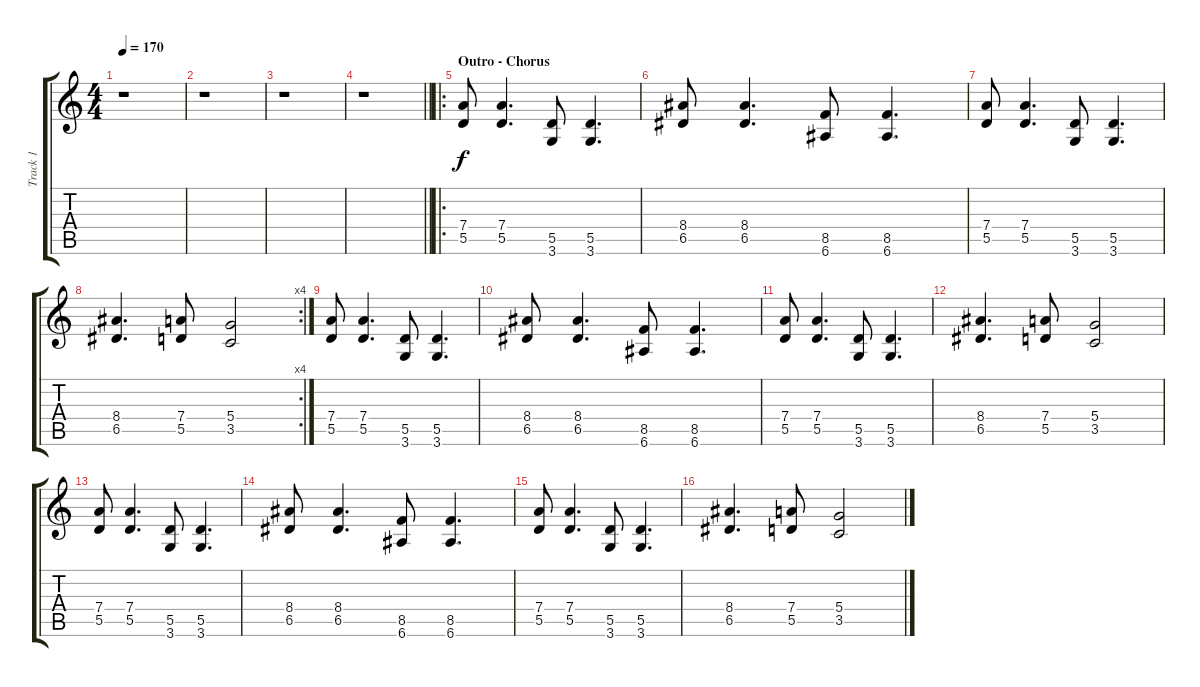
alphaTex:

\track ("Track 1" "Track 1") {instrument distortionguitar}
\staff {score tabs}
\tuning (E4 B3 G3 D3 A2 E2) {hide}
\ts (4 4)
\tempo 170
\clef g2
\ks c
r.1{dy f} |
r.1 |
r.1 |
\barLineRight lightlight
r.1 |
\ro
\section ("" "Outro - Chorus")
(7.4 5.5).8 (7.4 5.5).4{d} (5.5 3.6).8 (5.5 3.6).4{d} |
(8.4 6.5).8 (8.4 6.5).4{d} (8.5 6.6).8 (8.5 6.6).4{d} |
(7.4 5.5).8 (7.4 5.5).4{d} (5.5 3.6).8 (5.5 3.6).4{d} |
\rc 4
(8.4 6.5).4{d} (7.4 5.5).8 (5.4 3.5).2 |
(7.4 5.5).8{volume 11} (7.4 5.5).4{d} (5.5 3.6).8 (5.5 3.6).4{d} |
(8.4 6.5).8 (8.4 6.5).4{d} (8.5 6.6).8 (8.5 6.6).4{d} |
(7.4 5.5).8 (7.4 5.5).4{d} (5.5 3.6).8 (5.5 3.6).4{d} |
(8.4 6.5).4{d} (7.4 5.5).8 (5.4 3.5).2 |
(7.4 5.5).8{volume 8} (7.4 5.5).4{d} (5.5 3.6).8 (5.5 3.6).4{d} |
(8.4 6.5).8 (8.4 6.5).4{d} (8.5 6.6).8 (8.5 6.6).4{d} |
(7.4 5.5).8 (7.4 5.5).4{d} (5.5 3.6).8 (5.5 3.6).4{d} |
(8.4 6.5).4{d} (7.4 5.5).8 (5.4 3.5).2
